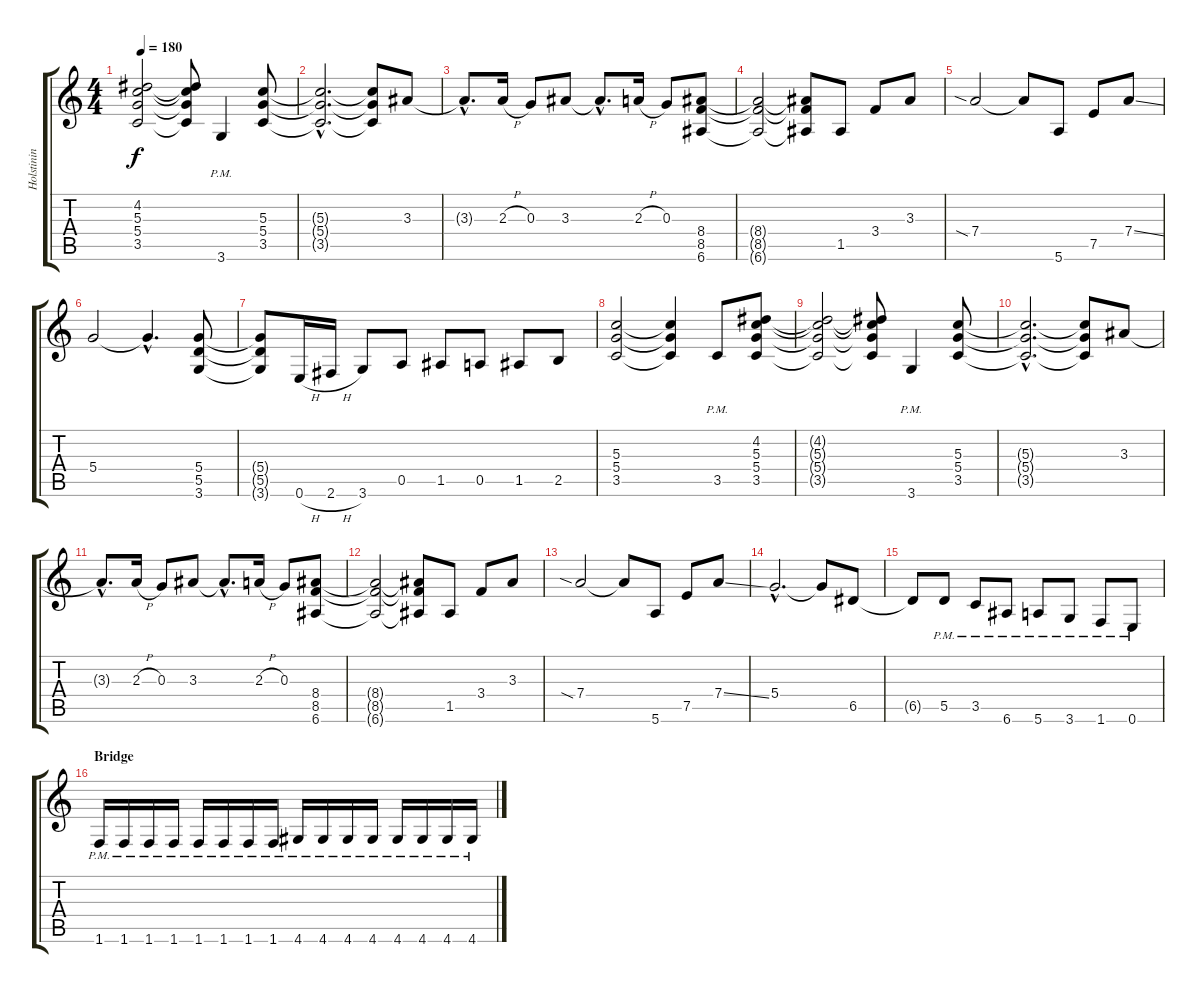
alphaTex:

\track ("Holstinin" "Holstinin") {instrument distortionguitar}
\staff {score tabs}
\tuning (E4 B3 G3 D3 A2 E2) {hide}
\ts (4 4)
\tempo 180
\clef g2
\ks c
(4.2{t} 5.3{t} 5.4{t} 3.5{t}).2{dy f} (4.2{t} 5.3{t} 5.4{t} 3.5{t}).8 3.6{pm}.4 (5.3 5.4 3.5).8 |
(5.3{hac t} 5.4{hac t} 3.5{hac t}).2{d} (5.3{t} 5.4{t} 3.5{t}).8 3.3.8 |
3.3{hac t}.8{d} 2.3{h}.16 0.3.8 3.3.8 3.3{hac t}.8{d} 2.3{h}.16 0.3.8 (8.4 8.5 6.6).8 |
(8.4{t} 8.5{t} 6.6{t}).2 (8.4{t} 8.5{t} 6.6{t}).8 1.5.8 3.4.8 3.3.8 |
7.4{sia}.2 7.4{t}.8 5.6.8 7.5.8 7.4{ss}.8 |
5.4.2 5.4{hac t}.4{d} (5.4 5.5 3.6).8 |
(5.4{t} 5.5{t} 3.6{t}).8 0.6{h}.16 2.6{h}.16 3.6.8 0.5.8 1.5.8 0.5.8 1.5.8 2.5.8 |
(5.3 5.4 3.5).2 (5.3{t} 5.4{t} 3.5{t}).4 3.5{pm}.8 (4.2 5.3 5.4 3.5).8 |
(4.2{t} 5.3{t} 5.4{t} 3.5{t}).2 (4.2{t} 5.3{t} 5.4{t} 3.5{t}).8 3.6{pm}.4 (5.3 5.4 3.5).8 |
(5.3{hac t} 5.4{hac t} 3.5{hac t}).2{d} (5.3{t} 5.4{t} 3.5{t}).8 3.3.8 |
3.3{hac t}.8{d} 2.3{h}.16 0.3.8 3.3.8 3.3{hac t}.8{d} 2.3{h}.16 0.3.8 (8.4 8.5 6.6).8 |
(8.4{t} 8.5{t} 6.6{t}).2 (8.4{t} 8.5{t} 6.6{t}).8 1.5.8 3.4.8 3.3.8 |
7.4{sia}.2 7.4{t}.8 5.6.8 7.5.8 7.4{ss}.8 |
5.4{hac}.2{d} 5.4{t}.8 6.5.8 |
6.5{t}.8 5.5{pm}.8 3.5{pm}.8 6.6{pm}.8 5.6{pm}.8 3.6{pm}.8 1.6{pm}.8 0.6{pm}.8 |
\section ("" "Bridge")
1.6{pm}.16 1.6{pm}.16 1.6{pm}.16 1.6{pm}.16 1.6{pm}.16 1.6{pm}.16 1.6{pm}.16 1.6{pm}.16 4.6{pm}.16 4.6{pm}.16 4.6{pm}.16 4.6{pm}.16 4.6{pm}.16 4.6{pm}.16 4.6{pm}.16 4.6{pm}.16
